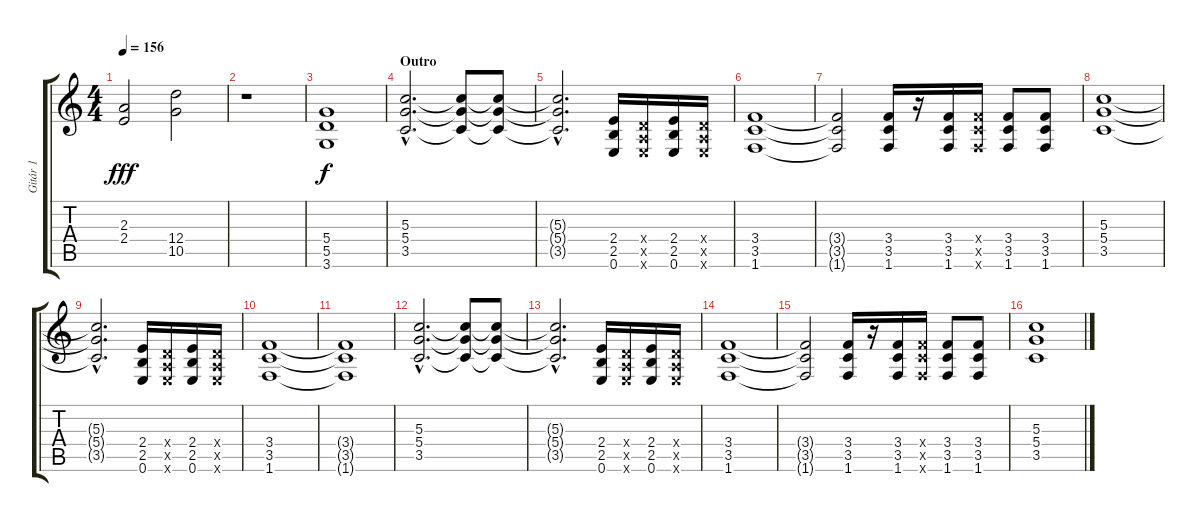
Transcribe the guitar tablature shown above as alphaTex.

\track ("Gitár 1" "Gitár 1") {instrument distortionguitar}
\staff {score tabs}
\tuning (E4 B3 G3 D3 A2 E2) {hide}
\ts (4 4)
\tempo 156
\clef g2
\ks c
(2.3 2.4).2{dy fff} (12.4 10.5).2 |
r.1 |
(5.4 5.5 3.6).1{dy f} |
\section ("" "Outro")
(5.3{hac} 5.4{hac} 3.5{hac}).2{d} (5.3{t} 5.4{t} 3.5{t}).8 (5.3{t} 5.4{t} 3.5{t}).8 |
(5.3{hac t} 5.4{hac t} 3.5{hac t}).2{d} (2.4 2.5 0.6).16 (0.4{x} 0.5{x} 0.6{x}).16 (2.4 2.5 0.6).16 (0.4{x} 0.5{x} 0.6{x}).16 |
(3.4 3.5 1.6).1 |
(3.4{t} 3.5{t} 1.6{t}).2 (3.4 3.5 1.6).16 r.16 (3.4 3.5 1.6).16 (3.4{x} 3.5{x} 1.6{x}).16 (3.4 3.5 1.6).8 (3.4 3.5 1.6).8 |
(5.3 5.4 3.5).1 |
(5.3{hac t} 5.4{hac t} 3.5{hac t}).2{d} (2.4 2.5 0.6).16 (0.4{x} 0.5{x} 0.6{x}).16 (2.4 2.5 0.6).16 (0.4{x} 0.5{x} 0.6{x}).16 |
(3.4 3.5 1.6).1 |
(3.4{t} 3.5{t} 1.6{t}).1 |
(5.3{hac} 5.4{hac} 3.5{hac}).2{d} (5.3{t} 5.4{t} 3.5{t}).8 (5.3{t} 5.4{t} 3.5{t}).8 |
(5.3{hac t} 5.4{hac t} 3.5{hac t}).2{d} (2.4 2.5 0.6).16 (0.4{x} 0.5{x} 0.6{x}).16 (2.4 2.5 0.6).16 (0.4{x} 0.5{x} 0.6{x}).16 |
(3.4 3.5 1.6).1 |
(3.4{t} 3.5{t} 1.6{t}).2 (3.4 3.5 1.6).16 r.16 (3.4 3.5 1.6).16 (3.4{x} 3.5{x} 1.6{x}).16 (3.4 3.5 1.6).8 (3.4 3.5 1.6).8 |
(5.3 5.4 3.5).1
